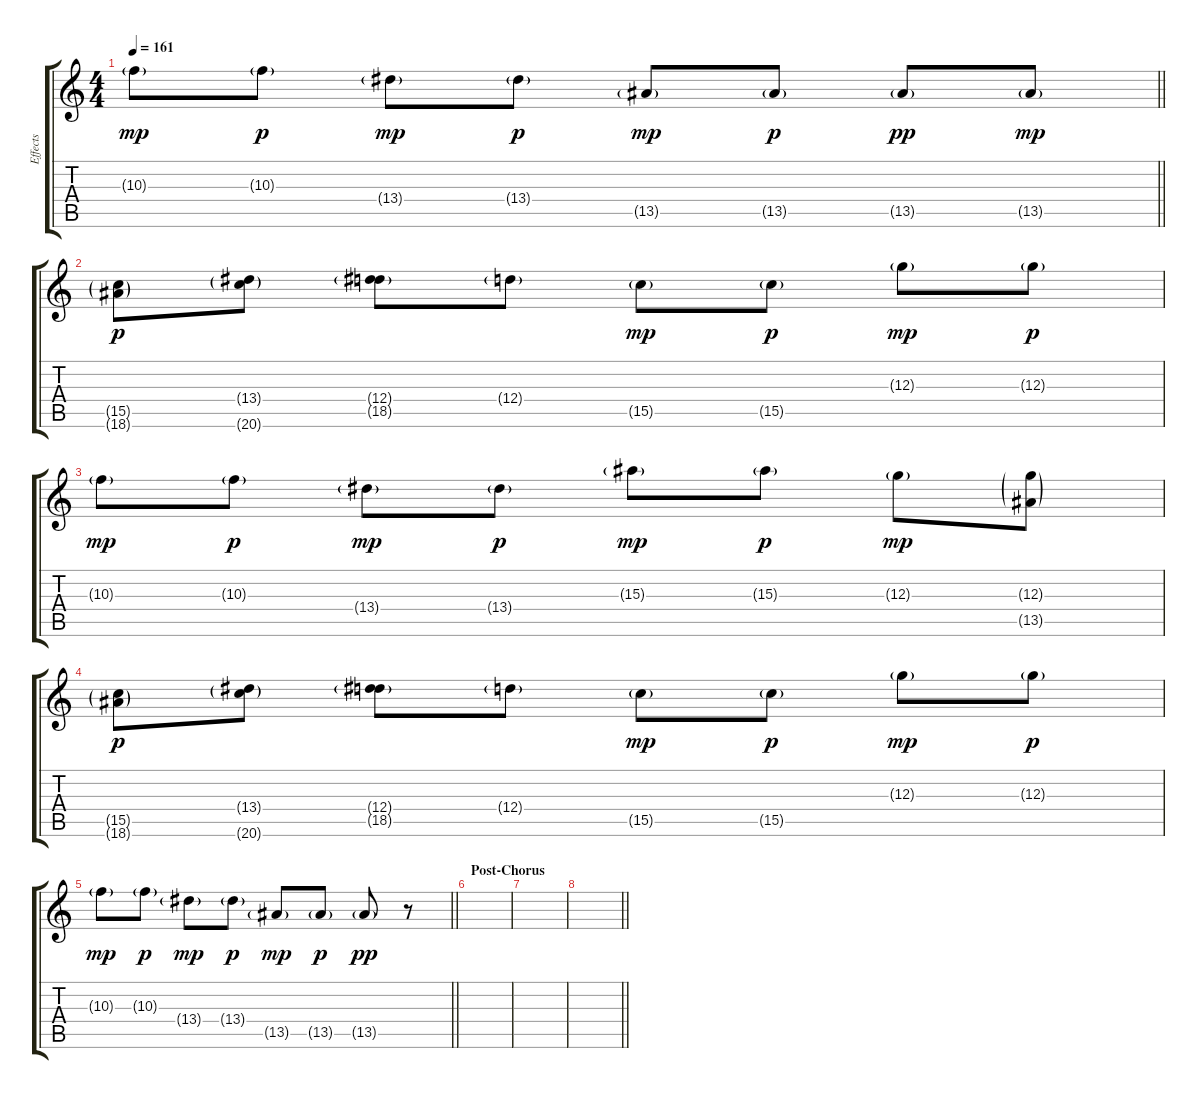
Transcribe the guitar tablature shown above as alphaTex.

\track ("Effects" "Effects") {instrument overdrivenguitar}
\staff {score tabs}
\tuning (E4 B3 G3 D3 A2 E2) {hide}
\ts (4 4)
\tempo 161
\clef g2
\barLineRight lightlight
\ks c
10.3{g}.8{dy mp} 10.3{g}.8{dy p} 13.4{g}.8{dy mp} 13.4{g}.8{dy p} 13.5{g}.8{dy mp} 13.5{g}.8{dy p} 13.5{g}.8{dy pp} 13.5{g}.8{dy mp} |
(15.5{g} 18.6{g}).8{dy p} (13.4{g} 20.6{g}).8 (12.4{g} 18.5{g}).8 12.4{g}.8 15.5{g}.8{dy mp} 15.5{g}.8{dy p} 12.3{g}.8{dy mp} 12.3{g}.8{dy p} |
10.3{g}.8{dy mp} 10.3{g}.8{dy p} 13.4{g}.8{dy mp} 13.4{g}.8{dy p} 15.3{g}.8{dy mp} 15.3{g}.8{dy p} 12.3{g}.8{dy mp} (12.3{g} 13.5{g}).8 |
(15.5{g} 18.6{g}).8{dy p} (13.4{g} 20.6{g}).8 (12.4{g} 18.5{g}).8 12.4{g}.8 15.5{g}.8{dy mp} 15.5{g}.8{dy p} 12.3{g}.8{dy mp} 12.3{g}.8{dy p} |
\barLineRight lightlight
10.3{g}.8{dy mp} 10.3{g}.8{dy p} 13.4{g}.8{dy mp} 13.4{g}.8{dy p} 13.5{g}.8{dy mp} 13.5{g}.8{dy p} 13.5{g}.8{dy pp} r.8 |
\section ("" "Post-Chorus")
|
|
\barLineRight lightlight
